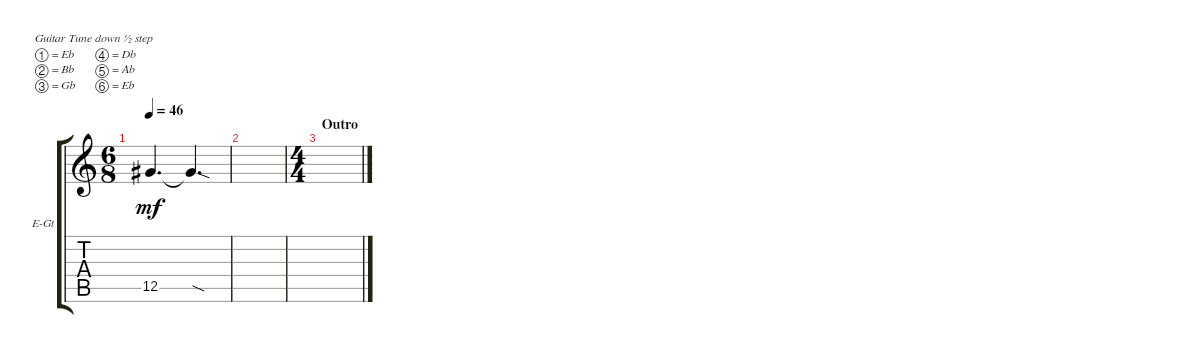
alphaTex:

\defaultSystemsLayout 4
\bracketExtendMode groupsimilarinstruments
\firstSystemTrackNameOrientation horizontal
\otherSystemsTrackNameOrientation horizontal
\track ("SOLO" "E-Gt") {solo instrument distortionguitar}
\staff {score tabs}
\tuning (Eb4 Bb3 Gb3 Db3 Ab2 Eb2)
\ts (6 8)
\tempo 46
\clef g2
\ks aminor
12.5.4{d dy mf} 12.5{sod t}.4{d} |
|
\ts (4 4)
\section ("" "Outro")
